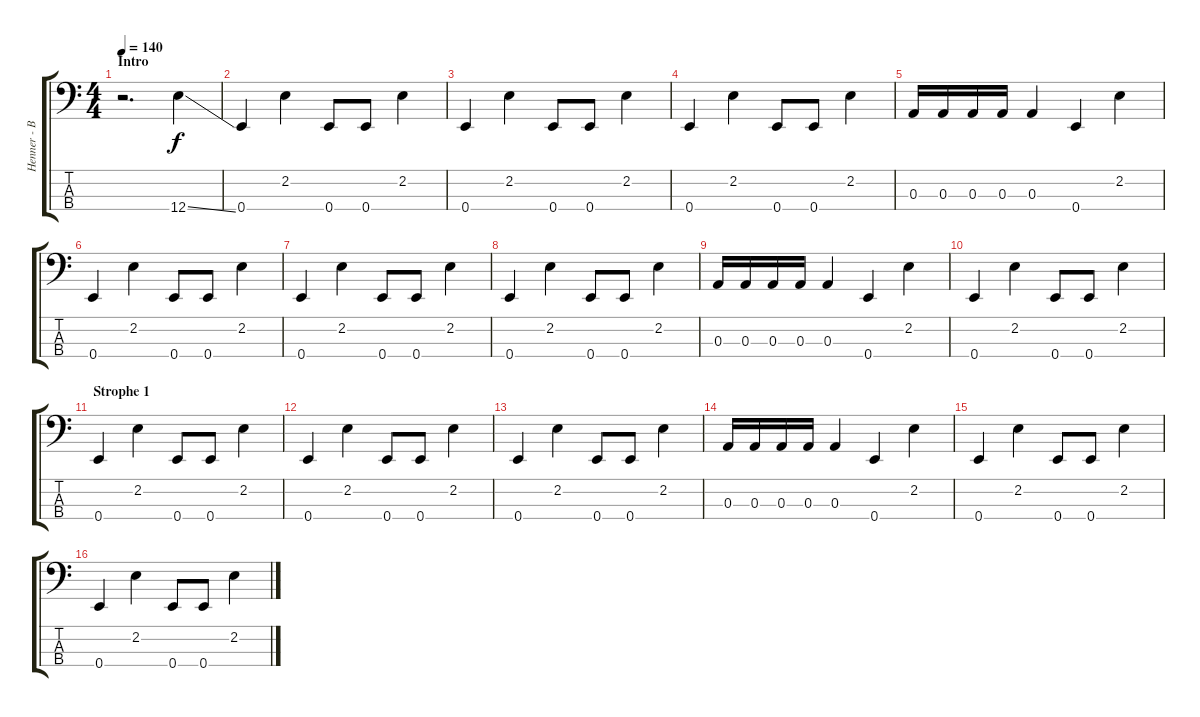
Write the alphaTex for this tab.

\track ("Henner - Bass" "Henner - B") {instrument electricbassfinger}
\staff {score tabs}
\tuning (G2 D2 A1 E1) {hide}
\ts (4 4)
\section ("" "Intro")
\tempo 140
\clef f4
\ks c
r.2{d dy f instrument electricbassfinger} 12.4{ss}.4 |
0.4.4 2.2.4 0.4.8 0.4.8 2.2.4 |
0.4.4 2.2.4 0.4.8 0.4.8 2.2.4 |
0.4.4 2.2.4 0.4.8 0.4.8 2.2.4 |
0.3.16 0.3.16 0.3.16 0.3.16 0.3.4 0.4.4 2.2.4 |
0.4.4 2.2.4 0.4.8 0.4.8 2.2.4 |
0.4.4 2.2.4 0.4.8 0.4.8 2.2.4 |
0.4.4 2.2.4 0.4.8 0.4.8 2.2.4 |
0.3.16 0.3.16 0.3.16 0.3.16 0.3.4 0.4.4 2.2.4 |
0.4.4 2.2.4 0.4.8 0.4.8 2.2.4 |
\section ("" "Strophe 1")
0.4.4 2.2.4 0.4.8 0.4.8 2.2.4 |
0.4.4 2.2.4 0.4.8 0.4.8 2.2.4 |
0.4.4 2.2.4 0.4.8 0.4.8 2.2.4 |
0.3.16 0.3.16 0.3.16 0.3.16 0.3.4 0.4.4 2.2.4 |
0.4.4 2.2.4 0.4.8 0.4.8 2.2.4 |
0.4.4 2.2.4 0.4.8 0.4.8 2.2.4
